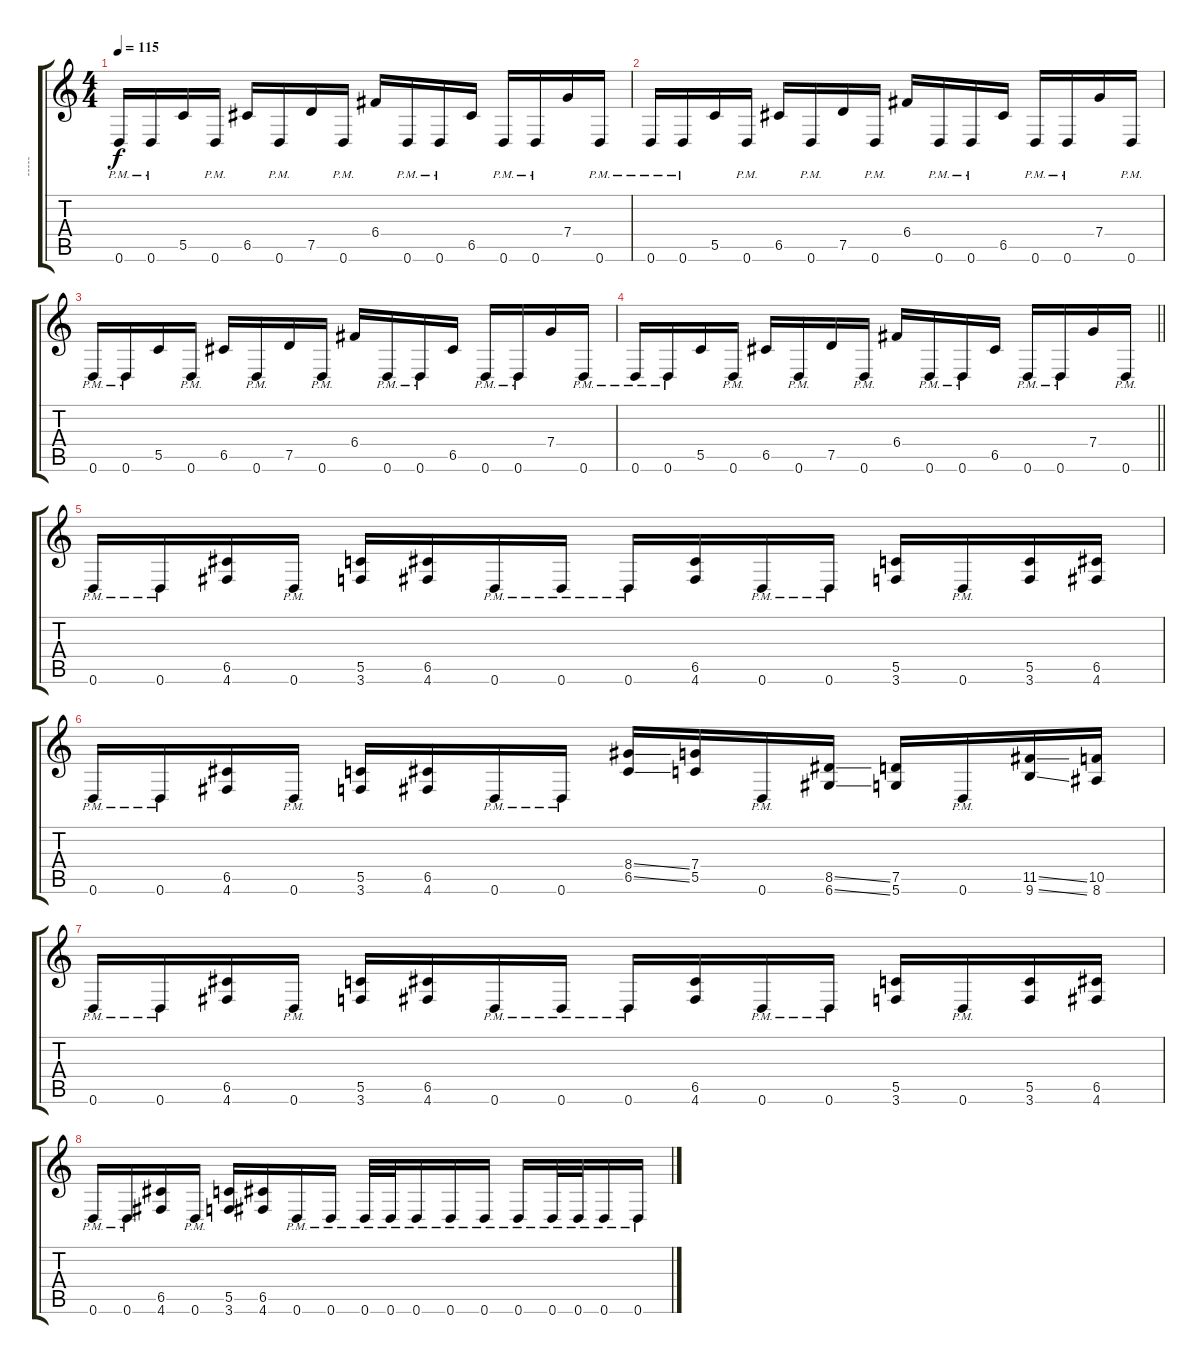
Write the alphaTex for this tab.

\track ("-----" "-----") {instrument distortionguitar}
\staff {score tabs}
\tuning (D4 A3 F3 C3 G2 D2) {hide}
\ts (4 4)
\tempo 115
\clef g2
\ks c
0.6{pm}.16{dy f} 0.6{pm}.16 5.5.16 0.6{pm}.16 6.5.16 0.6{pm}.16 7.5.16 0.6{pm}.16 6.4.16 0.6{pm}.16 0.6{pm}.16 6.5.16 0.6{pm}.16 0.6{pm}.16 7.4.16 0.6{pm}.16 |
0.6{pm}.16 0.6{pm}.16 5.5.16 0.6{pm}.16 6.5.16 0.6{pm}.16 7.5.16 0.6{pm}.16 6.4.16 0.6{pm}.16 0.6{pm}.16 6.5.16 0.6{pm}.16 0.6{pm}.16 7.4.16 0.6{pm}.16 |
0.6{pm}.16 0.6{pm}.16 5.5.16 0.6{pm}.16 6.5.16 0.6{pm}.16 7.5.16 0.6{pm}.16 6.4.16 0.6{pm}.16 0.6{pm}.16 6.5.16 0.6{pm}.16 0.6{pm}.16 7.4.16 0.6{pm}.16 |
\barLineRight lightlight
0.6{pm}.16 0.6{pm}.16 5.5.16 0.6{pm}.16 6.5.16 0.6{pm}.16 7.5.16 0.6{pm}.16 6.4.16 0.6{pm}.16 0.6{pm}.16 6.5.16 0.6{pm}.16 0.6{pm}.16 7.4.16 0.6{pm}.16 |
\section ("" "")
0.6{pm}.16 0.6{pm}.16 (6.5 4.6).16 0.6{pm}.16 (5.5 3.6).16 (6.5 4.6).16 0.6{pm}.16 0.6{pm}.16 0.6{pm}.16 (6.5 4.6).16 0.6{pm}.16 0.6{pm}.16 (5.5 3.6).16 0.6{pm}.16 (5.5 3.6).16 (6.5 4.6).16 |
0.6{pm}.16 0.6{pm}.16 (6.5 4.6).16 0.6{pm}.16 (5.5 3.6).16 (6.5 4.6).16 0.6{pm}.16 0.6{pm}.16 (8.4{ss} 6.5{ss}).16 (7.4 5.5).16 0.6{pm}.16 (8.5{ss} 6.6{ss}).16 (7.5 5.6).16 0.6{pm}.16 (11.5{ss} 9.6{ss}).16 (10.5 8.6).16 |
0.6{pm}.16 0.6{pm}.16 (6.5 4.6).16 0.6{pm}.16 (5.5 3.6).16 (6.5 4.6).16 0.6{pm}.16 0.6{pm}.16 0.6{pm}.16 (6.5 4.6).16 0.6{pm}.16 0.6{pm}.16 (5.5 3.6).16 0.6{pm}.16 (5.5 3.6).16 (6.5 4.6).16 |
0.6{pm}.16 0.6{pm}.16 (6.5 4.6).16 0.6{pm}.16 (5.5 3.6).16 (6.5 4.6).16 0.6{pm}.16 0.6{pm}.16 0.6{pm}.32 0.6{pm}.32 0.6{pm}.16 0.6{pm}.16 0.6{pm}.16 0.6{pm}.16 0.6{pm}.32 0.6{pm}.32 0.6{pm}.16 0.6{pm}.16
